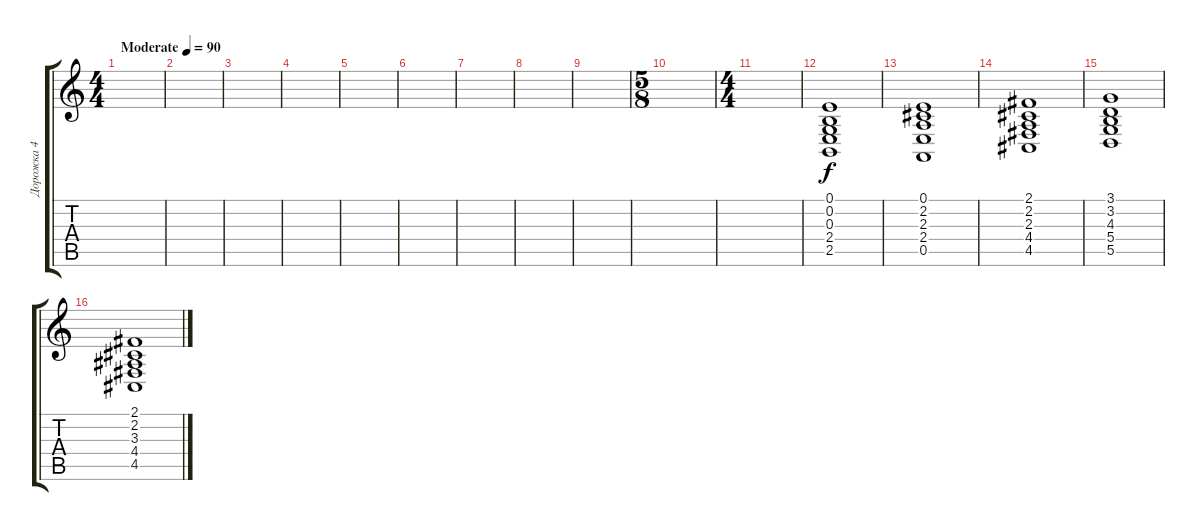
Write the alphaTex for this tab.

\track ("Дорожка 4" "Дорожка 4") {instrument pad8sweep}
\staff {score tabs}
\tuning (E4 B3 G3 D3 A2 E2) {hide}
\ts (4 4)
\tempo (90 "Moderate")
\clef g2
\ks c
|
|
|
|
|
|
|
|
|
\ts (5 8)
|
\ts (4 4)
|
(0.1 0.2 0.3 2.4 2.5).1 |
(0.1 2.2 2.3 2.4 0.5).1 |
(2.1 2.2 2.3 4.4 4.5).1 |
(3.1 3.2 4.3 5.4 5.5).1 |
(2.1 2.2 3.3 4.4 4.5).1
